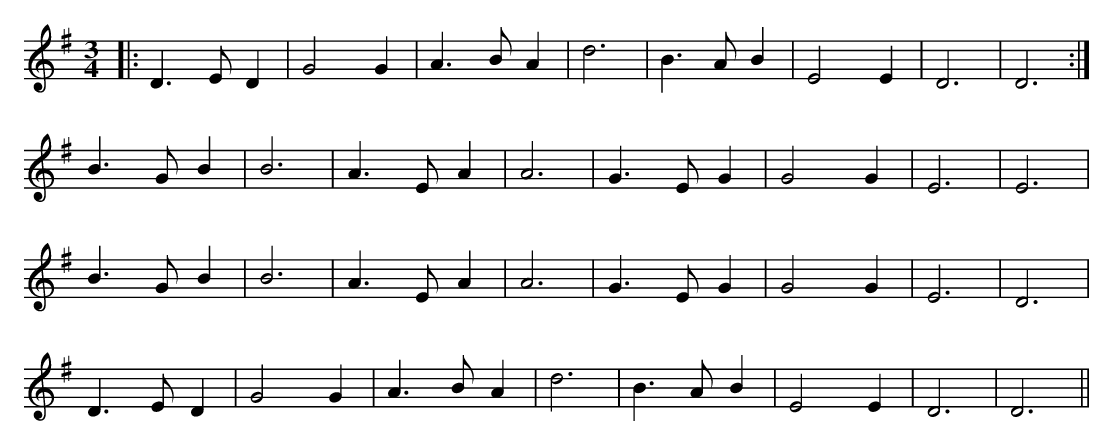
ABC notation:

X:1
M:3/4
K:G
|:D3 E D2|G4 G2|A3 B A2|d6|B3 A B2|E4 E2|D6|D6:|
B3 G B2|B6|A3 E A2|A6|G3 E G2|G4 G2|E6|E6|
B3 G B2|B6|A3 E A2|A6|G3 E G2|G4 G2|E6|D6|
D3 E D2|G4 G2|A3 B A2|d6|B3 A B2|E4 E2|D6|D6||
